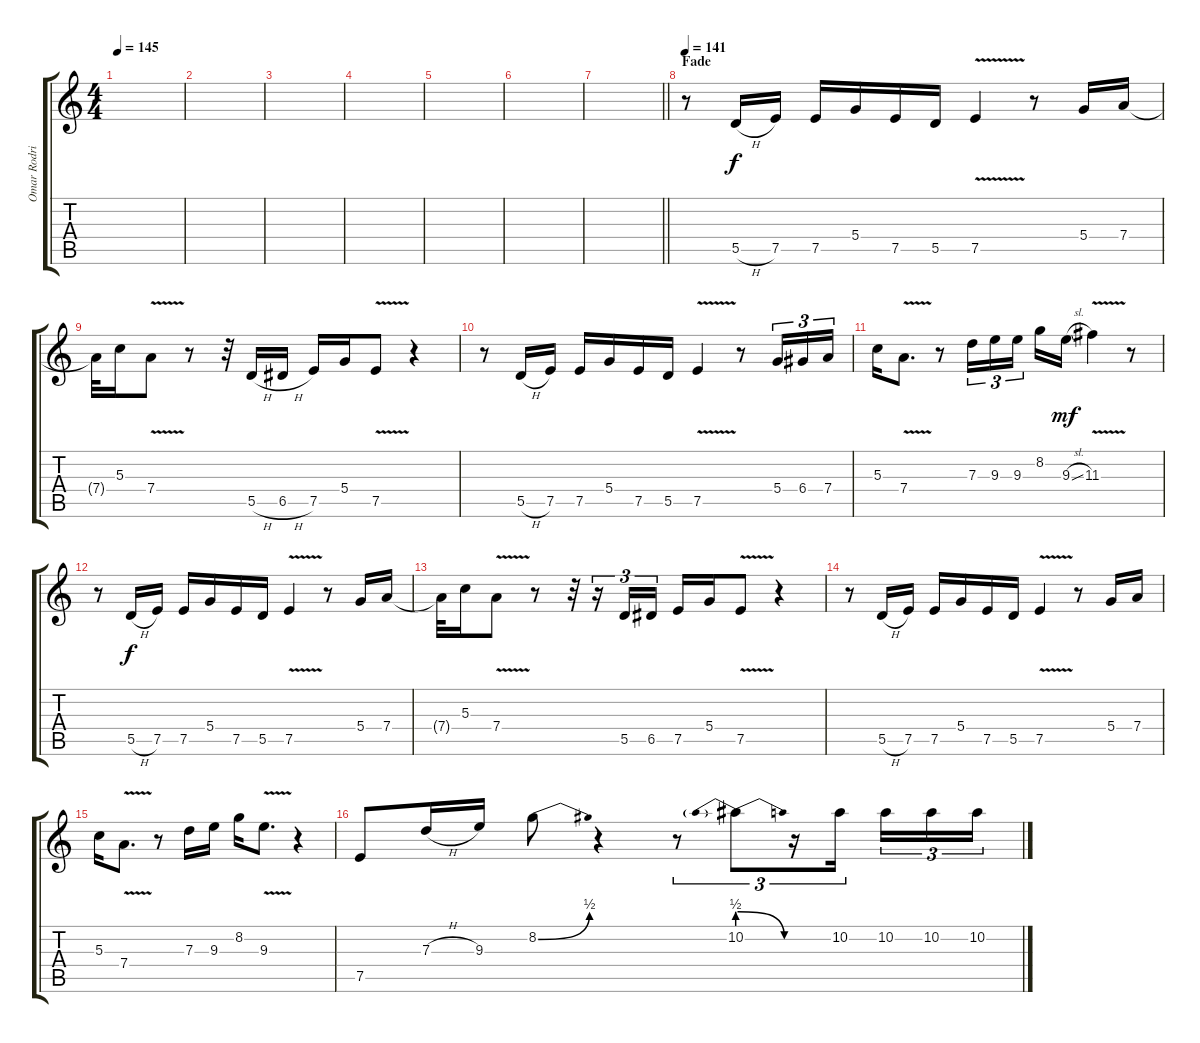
\track ("Omar Rodriguez-Lopez - Guitar 2" "Omar Rodri") {instrument distortionguitar}
\staff {score tabs}
\tuning (E4 B3 G3 D3 A2 E2) {hide}
\ts (4 4)
\tempo 145
\clef g2
\ks c
|
|
|
|
|
|
\barLineRight lightlight
|
\section ("" "Fade")
\tempo 141
r.8{volume 12} 5.5{h}.16 7.5.16 7.5.16 5.4.16 7.5.16 5.5.16 7.5{v}.4 r.8 5.4.16 7.4.16 |
7.4{t}.32 5.3.16 7.4{v}.8 r.8 r.32 5.5{h}.16 6.5{h}.16 7.5.16 5.4.16 7.5{v}.8 r.4 |
r.8 5.5{h}.16 7.5.16 7.5.16 5.4.16 7.5.16 5.5.16 7.5{v}.4 r.8 5.4.16{tu (3 2)} 6.4.16{tu (3 2)} 7.4.16{tu (3 2)} |
5.3.16 7.4{v}.8{d} r.8 7.3.16{tu (3 2)} 9.3.16{tu (3 2)} 9.3.16{tu (3 2)} 8.2.16 9.3{sl}.16{dy mf} 11.3{v}.4 r.8 |
r.8 5.5{h}.16{dy f} 7.5.16 7.5.16 5.4.16 7.5.16 5.5.16 7.5{v}.4 r.8 5.4.16 7.4.16 |
7.4{t}.32 5.3.16 7.4{v}.8 r.8 r.32 r.16{tu (3 2)} 5.5.16{tu (3 2)} 6.5.16{tu (3 2)} 7.5.16 5.4.16 7.5{v}.8 r.4 |
r.8{volume 5} 5.5{h}.16 7.5.16 7.5.16 5.4.16 7.5.16 5.5.16 7.5{v}.4 r.8 5.4.16 7.4.16 |
5.3.16 7.4{v}.8{d} r.8 7.3.16 9.3.16 8.2.16 9.3{v}.8{d} r.4 |
7.5.8 7.3{h}.16 9.3.16 8.2{be (bend 0 0 60 2)}.8 r.4 r.8{tu (3 2)} 10.2{be (prebendrelease 0 2 60 0)}.8{tu (3 2)} r.16{tu (3 2)} 10.2.16{tu (3 2) beam splitsecondary} 10.2.16{tu (3 2)} 10.2.16{tu (3 2)} 10.2.16{tu (3 2)}
